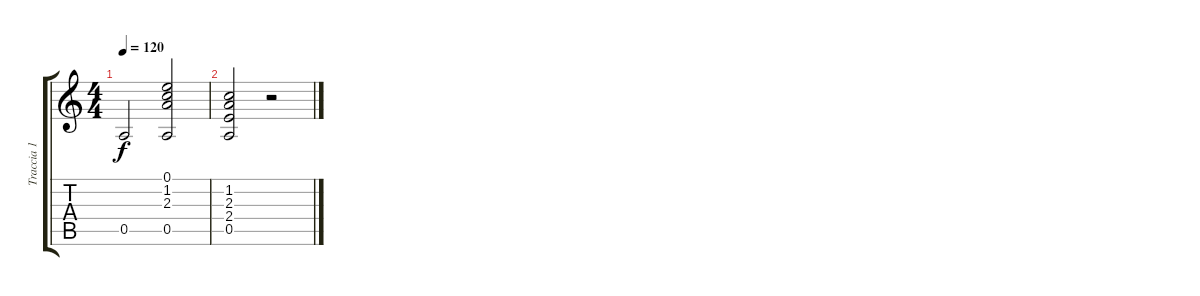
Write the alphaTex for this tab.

\track ("Traccia 1" "Traccia 1") {instrument acousticguitarnylon}
\staff {score tabs}
\tuning (E4 B3 G3 D3 A2 E2) {hide}
\ts (4 4)
\tempo 120
\clef g2
\ks c
0.5.2{dy f} (0.1 1.2 2.3 0.5).2 |
(1.2 2.3 2.4 0.5).2 r.2
